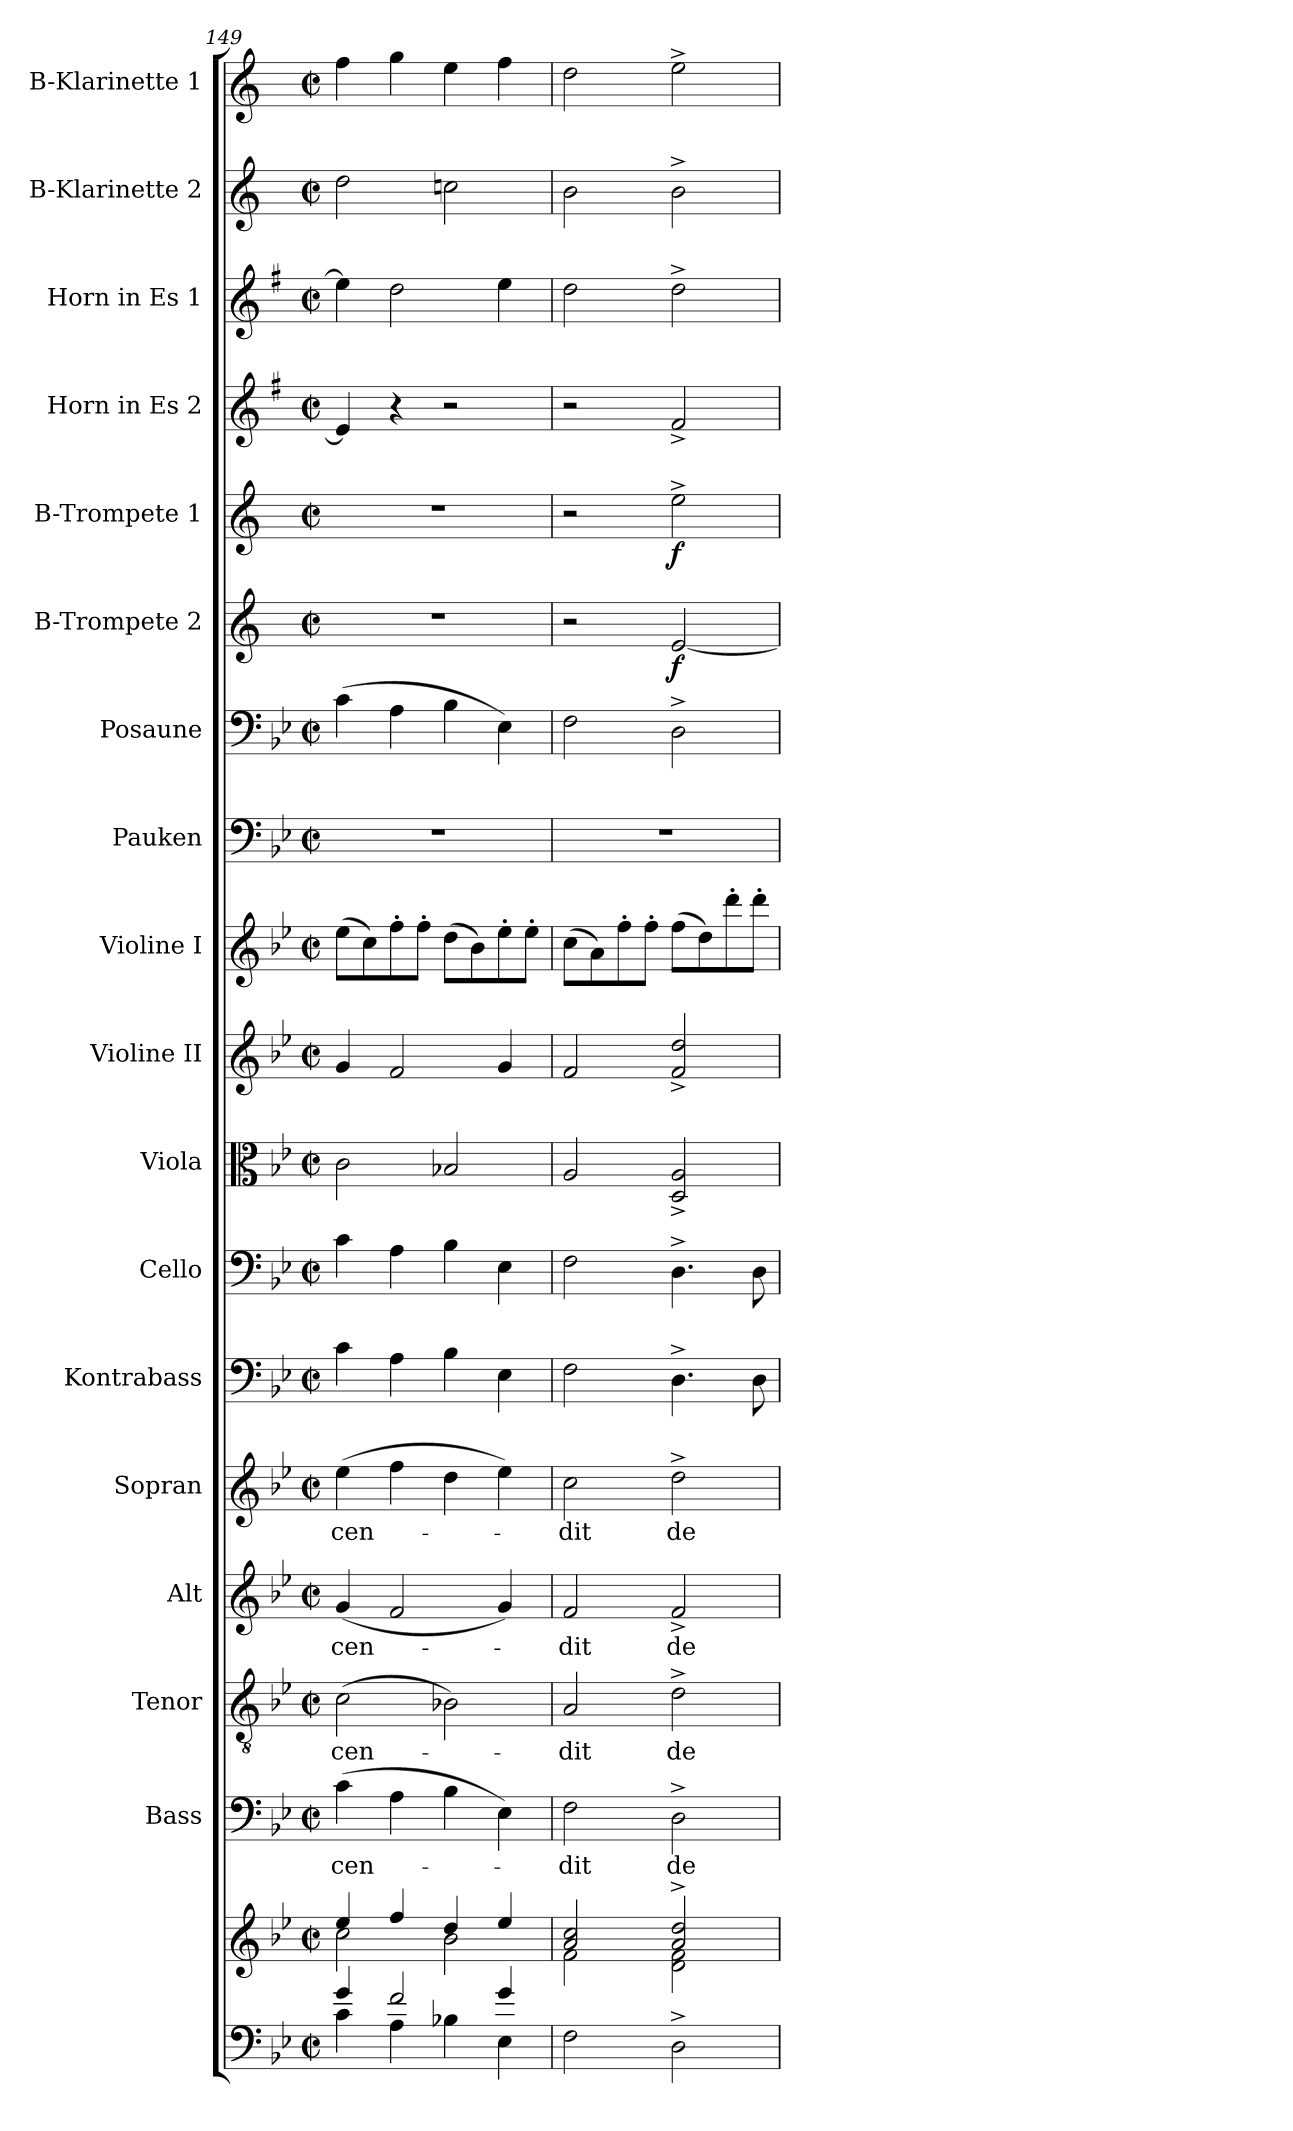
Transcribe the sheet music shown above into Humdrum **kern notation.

**kern	**kern	**kern	**text	**kern	**text	**kern	**text	**kern	**text	**kern	**kern	**kern	**kern	**kern	**kern	**kern	**kern	**dynam	**kern	**dynam	**kern	**kern	**kern	**kern
*part18	*part18	*part17	*part17	*part16	*part16	*part15	*part15	*part14	*part14	*part13	*part12	*part11	*part10	*part9	*part8	*part7	*part6	*part6	*part5	*part5	*part4	*part3	*part2	*part1
*staff19	*staff18	*staff17	*staff17	*staff16	*staff16	*staff15	*staff15	*staff14	*staff14	*staff13	*staff12	*staff11	*staff10	*staff9	*staff8	*staff7	*staff6	*staff6	*staff5	*staff5	*staff4	*staff3	*staff2	*staff1
*	*	*I"Bass	*	*I"Tenor	*	*I"Alt	*	*I"Sopran	*	*I"Kontrabass	*I"Cello	*I"Viola	*I"Violine II	*I"Violine I	*I"Pauken	*I"Posaune	*I"B-Trompete 2	*	*I"B-Trompete 1	*	*I"Horn in Es 2	*I"Horn in Es 1	*I"B-Klarinette 2	*I"B-Klarinette 1
*	*	*I'B.	*	*I'T.	*	*I'A.	*	*I'S.	*	*I'Kb.	*	*I'Vla.	*I'Vl. II	*I'Vl. I	*I'Pk.	*I'Pos.	*I'B Trp. 2	*	*I'B Trp. 1	*	*	*	*I'B Kl. 2	*I'B Kl. 1
*clefF4	*clefG2	*clefF4	*	*clefGv2	*	*clefG2	*	*clefG2	*	*clefF4	*clefF4	*clefC3	*clefG2	*clefG2	*clefF4	*clefF4	*clefG2	*	*clefG2	*	*clefG2	*clefG2	*clefG2	*clefG2
*	*	*	*	*	*	*	*	*	*	*ITrd7c12	*	*	*	*	*	*	*ITrd1c2	*	*ITrd1c2	*	*ITrd5c9	*ITrd5c9	*ITrd1c2	*ITrd1c2
*k[b-e-]	*k[b-e-]	*k[b-e-]	*	*k[b-e-]	*	*k[b-e-]	*	*k[b-e-]	*	*k[b-e-]	*k[b-e-]	*k[b-e-]	*k[b-e-]	*k[b-e-]	*k[b-e-]	*k[b-e-]	*k[b-e-]	*	*k[b-e-]	*	*k[b-e-]	*k[b-e-]	*k[b-e-]	*k[b-e-]
*B-:	*B-:	*B-:	*	*B-:	*	*B-:	*	*B-:	*	*B-:	*B-:	*B-:	*B-:	*B-:	*B-:	*B-:	*B-:	*	*B-:	*	*B-:	*B-:	*B-:	*B-:
*M2/2	*M2/2	*M2/2	*	*M2/2	*	*M2/2	*	*M2/2	*	*M2/2	*M2/2	*M2/2	*M2/2	*M2/2	*M2/2	*M2/2	*M2/2	*	*M2/2	*	*M2/2	*M2/2	*M2/2	*M2/2
*met(c|)	*met(c|)	*met(c|)	*	*met(c|)	*	*met(c|)	*	*met(c|)	*	*met(c|)	*met(c|)	*met(c|)	*met(c|)	*met(c|)	*met(c|)	*met(c|)	*met(c|)	*	*met(c|)	*	*met(c|)	*met(c|)	*met(c|)	*met(c|)
=149	=149	=149	=149	=149	=149	=149	=149	=149	=149	=149	=149	=149	=149	=149	=149	=149	=149	=149	=149	=149	=149	=149	=149	=149
*^	*^	*	*	*	*	*	*	*	*	*	*	*	*	*	*	*	*	*	*	*	*	*	*	*
!	!	!	!	!	!LO:LY:b	!	!LO:LY:b	!	!LO:LY:b	!	!LO:LY:b	!	!	!	!	!	!	!	!	!	!	!	!	!	!	!
4g/	4c\	4ee-/	2cc\	(>4c\	-cen-	(>2c\	-cen-	(<4g/	-cen-	(>4ee-\	-cen-	4C\	4c\	2c\	4g/	(>8ee-\L	1r	(>4c\	1r	.	1r	.	4G/]	4g\]	2cc\	4ee-\
.	.	.	.	.	.	.	.	.	.	.	.	.	.	.	.	8cc\)	.	.	.	.	.	.	.	.	.	.
2f/	4A\	4ff/	.	4A\	.	.	.	2f/	.	4ff\	.	4AA\	4A\	.	2f/	8ff'>\	.	4A\	.	.	.	.	4r	2f\	.	4ff\
.	.	.	.	.	.	.	.	.	.	.	.	.	.	.	.	8ff'>\J	.	.	.	.	.	.	.	.	.	.
.	4B-X\	4dd/	2b-\	4B-\	.	2B-X\)	.	.	.	4dd\	.	4BB-\	4B-\	2B-X/	.	(>8dd\L	.	4B-\	.	.	.	.	2r	.	2b-X\	4dd\
.	.	.	.	.	.	.	.	.	.	.	.	.	.	.	.	8b-\)	.	.	.	.	.	.	.	.	.	.
4g/	4E-\	4ee-/	.	4E-\)	.	.	.	4g/)	.	4ee-\)	.	4EE-\	4E-\	.	4g/	8ee-'>\	.	4E-\)	.	.	.	.	.	4g\	.	4ee-\
.	.	.	.	.	.	.	.	.	.	.	.	.	.	.	.	8ee-'>\J	.	.	.	.	.	.	.	.	.	.
*v	*v	*	*	*	*	*	*	*	*	*	*	*	*	*	*	*	*	*	*	*	*	*	*	*	*	*
=150	=150	=150	=150	=150	=150	=150	=150	=150	=150	=150	=150	=150	=150	=150	=150	=150	=150	=150	=150	=150	=150	=150	=150	=150	=150
!	!	!	!	!LO:LY:b	!	!LO:LY:b	!	!LO:LY:b	!	!LO:LY:b	!	!	!	!	!	!	!	!	!	!	!	!	!	!	!
2F\	2a/ 2cc/	2f\	2F\	-dit	2A/	-dit	2f/	-dit	2cc\	-dit	2FF\	2F\	2A/	2f/	(>8cc\L	1r	2F\	2r	.	2r	.	2r	2f\	2a\	2cc\
.	.	.	.	.	.	.	.	.	.	.	.	.	.	.	8a\)	.	.	.	.	.	.	.	.	.	.
.	.	.	.	.	.	.	.	.	.	.	.	.	.	.	8ff'>\	.	.	.	.	.	.	.	.	.	.
.	.	.	.	.	.	.	.	.	.	.	.	.	.	.	8ff'>\J	.	.	.	.	.	.	.	.	.	.
!	!	!	!	!LO:LY:b	!	!LO:LY:b	!	!LO:LY:b	!	!LO:LY:b	!	!	!	!	!	!	!	!	!LO:DY:b	!	!LO:DY:b	!	!	!	!
2D^>\	2a/^> 2dd/^>	2d\ 2f\	2D^>\	de	2d^>\	de	2f^>/	de	2dd^>\	de	4.DD^>\	4.D^>\	2D/^< 2A/^<	2f/^< 2dd/^<	(>8ff\L	.	2D^>\	[2d/	f	2dd^>\	f	2A^</	2f^>\	2a^>\	2dd^>\
.	.	.	.	.	.	.	.	.	.	.	.	.	.	.	8dd\)	.	.	.	.	.	.	.	.	.	.
.	.	.	.	.	.	.	.	.	.	.	.	.	.	.	8ddd'>\	.	.	.	.	.	.	.	.	.	.
.	.	.	.	.	.	.	.	.	.	.	8DD\	8D\	.	.	8ddd'>\J	.	.	.	.	.	.	.	.	.	.
*	*v	*v	*	*	*	*	*	*	*	*	*	*	*	*	*	*	*	*	*	*	*	*	*	*	*
=	=	=	=	=	=	=	=	=	=	=	=	=	=	=	=	=	=	=	=	=	=	=	=	=
*-	*-	*-	*-	*-	*-	*-	*-	*-	*-	*-	*-	*-	*-	*-	*-	*-	*-	*-	*-	*-	*-	*-	*-	*-
